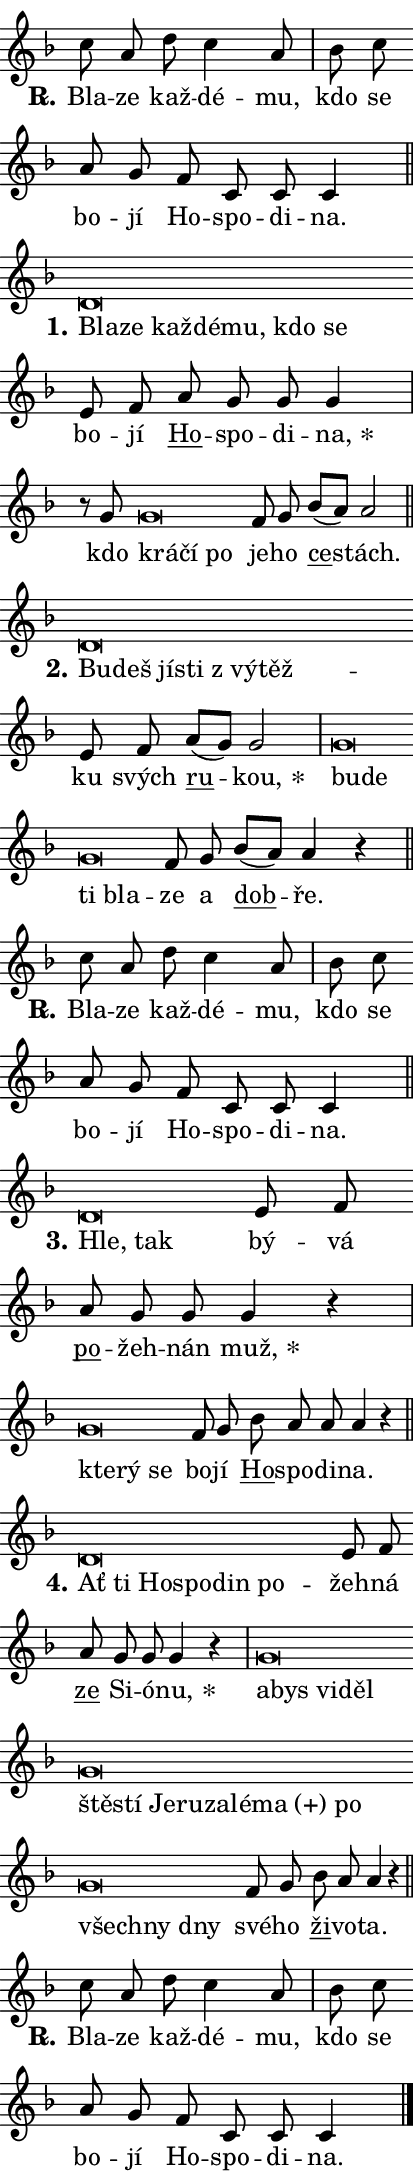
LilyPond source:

\version "2.24.0"
\header { tagline = "" }
\paper {
  indent = 0\cm
  top-margin = 0\cm
  right-margin = 0\cm
  bottom-margin = 0\cm
  left-margin = 0\cm
  paper-width = 7\cm
  page-breaking = #ly:one-page-breaking
  system-system-spacing.basic-distance = #11
  score-system-spacing.basic-distance = #11
  ragged-last = ##f
}


%% Author: Thomas Morley
%% https://lists.gnu.org/archive/html/lilypond-user/2020-05/msg00002.html
#(define (line-position grob)
"Returns position of @var[grob} in current system:
   @code{'start}, if at first time-step
   @code{'end}, if at last time-step
   @code{'middle} otherwise
"
  (let* ((col (ly:item-get-column grob))
         (ln (ly:grob-object col 'left-neighbor))
         (rn (ly:grob-object col 'right-neighbor))
         (col-to-check-left (if (ly:grob? ln) ln col))
         (col-to-check-right (if (ly:grob? rn) rn col))
         (break-dir-left
           (and
             (ly:grob-property col-to-check-left 'non-musical #f)
             (ly:item-break-dir col-to-check-left)))
         (break-dir-right
           (and
             (ly:grob-property col-to-check-right 'non-musical #f)
             (ly:item-break-dir col-to-check-right))))
        (cond ((eqv? 1 break-dir-left) 'start)
              ((eqv? -1 break-dir-right) 'end)
              (else 'middle))))

#(define (tranparent-at-line-position vctor)
  (lambda (grob)
  "Relying on @code{line-position} select the relevant enry from @var{vctor}.
Used to determine transparency,"
    (case (line-position grob)
      ((end) (not (vector-ref vctor 0)))
      ((middle) (not (vector-ref vctor 1)))
      ((start) (not (vector-ref vctor 2))))))

noteHeadBreakVisibility =
#(define-music-function (break-visibility)(vector?)
"Makes @code{NoteHead}s transparent relying on @var{break-visibility}"
#{
  \override NoteHead.transparent =
    #(tranparent-at-line-position break-visibility)
#})

#(define delete-ledgers-for-transparent-note-heads
  (lambda (grob)
    "Reads whether a @code{NoteHead} is transparent.
If so this @code{NoteHead} is removed from @code{'note-heads} from
@var{grob}, which is supposed to be @code{LedgerLineSpanner}.
As a result ledgers are not printed for this @code{NoteHead}"
    (let* ((nhds-array (ly:grob-object grob 'note-heads))
           (nhds-list
             (if (ly:grob-array? nhds-array)
                 (ly:grob-array->list nhds-array)
                 '()))
           ;; Relies on the transparent-property being done before
           ;; Staff.LedgerLineSpanner.after-line-breaking is executed.
           ;; This is fragile ...
           (to-keep
             (remove
               (lambda (nhd)
                 (ly:grob-property nhd 'transparent #f))
               nhds-list)))
      ;; TODO find a better method to iterate over grob-arrays, similiar
      ;; to filter/remove etc for lists
      ;; For now rebuilt from scratch
      (set! (ly:grob-object grob 'note-heads)  '())
      (for-each
        (lambda (nhd)
          (ly:pointer-group-interface::add-grob grob 'note-heads nhd))
        to-keep))))

hideNotes = {
  \noteHeadBreakVisibility #begin-of-line-visible
}
unHideNotes = {
  \noteHeadBreakVisibility #all-visible
}

% work-around for resetting accidentals
% https://lilypond.org/doc/v2.23/Documentation/notation/displaying-rhythms#unmetered-music
cadenzaMeasure = {
  \cadenzaOff
  \partial 1024 s1024
  \cadenzaOn
}

#(define-markup-command (accent layout props text) (markup?)
  "Underline accented syllable"
  (interpret-markup layout props
    #{\markup \override #'(offset . 4.3) \underline { #text }#}))

responsum = \markup \concat {
  "R" \hspace #-1.05 \path #0.1 #'((moveto 0 0.07) (lineto 0.9 0.8)) \hspace #0.05 "."
}

\layout {
    \context {
        \Staff
        \remove "Time_signature_engraver"
        \override LedgerLineSpanner.after-line-breaking = #delete-ledgers-for-transparent-note-heads
    }
    \context {
        \Voice {
            \override NoteHead.output-attributes = #'((class . "notehead"))
            \override Hairpin.height = #0.55
        }
    }
    \context {
        \Lyrics {
            \override StanzaNumber.output-attributes = #'((class . "stanzanumber"))
            \override LyricSpace.minimum-distance = #0.9
            \override LyricText.font-name = #"TeX Gyre Schola"
            \override LyricText.font-size = 1
            \override StanzaNumber.font-name = #"TeX Gyre Schola Bold"
            \override StanzaNumber.font-size = 1
        }
    }
}

% magnetic-lyrics.ily
%
%   written by
%     Jean Abou Samra <jean@abou-samra.fr>
%     Werner Lemberg <wl@gnu.org>
%
%   adapted by
%     Jiri Hon <jiri.hon@gmail.com>
%
% Version 2022-Apr-15

% https://www.mail-archive.com/lilypond-user@gnu.org/msg149350.html

#(define (Left_hyphen_pointer_engraver context)
   "Collect syllable-hyphen-syllable occurrences in lyrics and store
them in properties.  This engraver only looks to the left.  For
example, if the lyrics input is @code{foo -- bar}, it does the
following.

@itemize @bullet
@item
Set the @code{text} property of the @code{LyricHyphen} grob between
@q{foo} and @q{bar} to @code{foo}.

@item
Set the @code{left-hyphen} property of the @code{LyricText} grob with
text @q{foo} to the @code{LyricHyphen} grob between @q{foo} and
@q{bar}.
@end itemize

Use this auxiliary engraver in combination with the
@code{lyric-@/text::@/apply-@/magnetic-@/offset!} hook."
   (let ((hyphen #f)
         (text #f))
     (make-engraver
      (acknowledgers
       ((lyric-syllable-interface engraver grob source-engraver)
        (set! text grob)))
      (end-acknowledgers
       ((lyric-hyphen-interface engraver grob source-engraver)
        ;(when (not (grob::has-interface grob 'lyric-space-interface))
          (set! hyphen grob)));)
      ((stop-translation-timestep engraver)
       (when (and text hyphen)
         (ly:grob-set-object! text 'left-hyphen hyphen))
       (set! text #f)
       (set! hyphen #f)))))

#(define (lyric-text::apply-magnetic-offset! grob)
   "If the space between two syllables is less than the value in
property @code{LyricText@/.details@/.squash-threshold}, move the right
syllable to the left so that it gets concatenated with the left
syllable.

Use this function as a hook for
@code{LyricText@/.after-@/line-@/breaking} if the
@code{Left_@/hyphen_@/pointer_@/engraver} is active."
   (let ((hyphen (ly:grob-object grob 'left-hyphen #f)))
     (when hyphen
       (let ((left-text (ly:spanner-bound hyphen LEFT)))
         (when (grob::has-interface left-text 'lyric-syllable-interface)
           (let* ((common (ly:grob-common-refpoint grob left-text X))
                  (this-x-ext (ly:grob-extent grob common X))
                  (left-x-ext
                   (begin
                     ;; Trigger magnetism for left-text.
                     (ly:grob-property left-text 'after-line-breaking)
                     (ly:grob-extent left-text common X)))
                  ;; `delta` is the gap width between two syllables.
                  (delta (- (interval-start this-x-ext)
                            (interval-end left-x-ext)))
                  (details (ly:grob-property grob 'details))
                  (threshold (assoc-get 'squash-threshold details 0.2)))
             (when (< delta threshold)
               (let* (;; We have to manipulate the input text so that
                      ;; ligatures crossing syllable boundaries are not
                      ;; disabled.  For languages based on the Latin
                      ;; script this is essentially a beautification.
                      ;; However, for non-Western scripts it can be a
                      ;; necessity.
                      (lt (ly:grob-property left-text 'text))
                      (rt (ly:grob-property grob 'text))
                      (is-space (grob::has-interface hyphen 'lyric-space-interface))
                      (space (if is-space " " ""))
                      (space-markup (grob-interpret-markup grob " "))
                      (space-size (interval-length (ly:stencil-extent space-markup X)))
                      (extra-delta (if is-space space-size 0))
                      ;; Append new syllable.
                      (ltrt-space (if (and (string? lt) (string? rt))
                                (string-append lt space rt)
                                (make-concat-markup (list lt space rt))))
                      ;; Right-align `ltrt` to the right side.
                      (ltrt-space-markup (grob-interpret-markup
                               grob
                               (make-translate-markup
                                (cons (interval-length this-x-ext) 0)
                                (make-right-align-markup ltrt-space)))))
                 (begin
                   ;; Don't print `left-text`.
                   (ly:grob-set-property! left-text 'stencil #f)
                   ;; Set text and stencil (which holds all collected
                   ;; syllables so far) and shift it to the left.
                   (ly:grob-set-property! grob 'text ltrt-space)
                   (ly:grob-set-property! grob 'stencil ltrt-space-markup)
                   (ly:grob-translate-axis! grob (- (- delta extra-delta)) X))))))))))


#(define (lyric-hyphen::displace-bounds-first grob)
   ;; Make very sure this callback isn't triggered too early.
   (let ((left (ly:spanner-bound grob LEFT))
         (right (ly:spanner-bound grob RIGHT)))
     (ly:grob-property left 'after-line-breaking)
     (ly:grob-property right 'after-line-breaking)
     (ly:lyric-hyphen::print grob)))

squashThreshold = #0.4

\layout {
  \context {
    \Lyrics
    \consists #Left_hyphen_pointer_engraver
    \override LyricText.after-line-breaking =
      #lyric-text::apply-magnetic-offset!
    \override LyricHyphen.stencil = #lyric-hyphen::displace-bounds-first
    \override LyricText.details.squash-threshold = \squashThreshold
    \override LyricHyphen.minimum-distance = 0
    \override LyricHyphen.minimum-length = \squashThreshold
  }
}

squash = \override LyricText.details.squash-threshold = 9999
unSquash = \override LyricText.details.squash-threshold = \squashThreshold

left = \override LyricText.self-alignment-X = #LEFT
unLeft = \revert LyricText.self-alignment-X

starOffset = #(lambda (grob) 
                (let ((x_offset (ly:self-alignment-interface::aligned-on-x-parent grob)))
                  (if (= x_offset 0) 0 (+ x_offset 1.2))))

star = #(define-music-function (syllable)(string?)
"Append star separator at the end of a syllable"
#{
  \once \override LyricText.X-offset = #starOffset
  \lyricmode { \markup {
    #syllable
    \override #'((font-name . "TeX Gyre Schola Bold")) \hspace #0.2 \lower #0.65 \larger "*"
  } }
#})

starAccent = #(define-music-function (syllable)(string?)
"Append star separator at the end of a syllable and make accent"
#{
  \once \override LyricText.X-offset = #starOffset
  \lyricmode { \markup {
    \accent #syllable
    \override #'((font-name . "TeX Gyre Schola Bold")) \hspace #0.2 \lower #0.65 \larger "*"
  } }
#})

breath = #(define-music-function (syllable)(string?)
"Append breathing indicator at the end of a syllable"
#{
  \lyricmode { \markup { #syllable "+" } }
#})

optionalBreath = #(define-music-function (syllable)(string?)
"Append optional breathing indicator at the end of a syllable"
#{
  \lyricmode { \markup { #syllable "(+)" } }
#})


\score {
    <<
        \new Voice = "melody" { \cadenzaOn \key f \major \relative { c''8 a d c4 a8 \cadenzaMeasure \bar "|" bes8 c \bar "" a g \bar "" f c c c4 \cadenzaMeasure \bar "||" \break } }
        \new Lyrics \lyricsto "melody" { \lyricmode { \set stanza = \responsum
Bla -- ze kaž -- dé -- mu, kdo se bo -- jí Ho -- spo -- di -- na. } }
    >>
    \layout {}
}

\score {
    <<
        \new Voice = "melody" { \cadenzaOn \key f \major \relative { d'\breve*1/16 \hideNotes \breve*1/16 \bar "" \breve*1/16 \bar "" \breve*1/16 \bar "" \breve*1/16 \bar "" \breve*1/16 \breve*1/16 \bar "" \unHideNotes e8 f \bar "" a g g g4 \cadenzaMeasure \bar "|" r8 g8 g\breve*1/16 \hideNotes \breve*1/16 \breve*1/16 \bar "" \unHideNotes f8 g \bar "" bes[( a)] a2 \cadenzaMeasure \bar "||" \break } }
        \new Lyrics \lyricsto "melody" { \lyricmode { \set stanza = "1."
\left Bla -- \squash ze kaž -- dé -- mu, kdo se \unLeft \unSquash bo -- jí \markup \accent Ho -- spo -- di -- \star na, kdo \left krá -- \squash čí po \unLeft \unSquash je -- ho \markup \accent ce -- stách. } }
    >>
    \layout {}
}

\score {
    <<
        \new Voice = "melody" { \cadenzaOn \key f \major \relative { d'\breve*1/16 \hideNotes \breve*1/16 \bar "" \breve*1/16 \bar "" \breve*1/16 \bar "" \breve*1/16 \breve*1/16 \bar "" \unHideNotes e8 f \bar "" a[( g)] g2 \cadenzaMeasure \bar "|" g\breve*1/16 \hideNotes \breve*1/16 \bar "" \breve*1/16 \breve*1/16 \bar "" \unHideNotes f8 g \bar "" bes[( a)] a4 r \cadenzaMeasure \bar "||" \break } }
        \new Lyrics \lyricsto "melody" { \lyricmode { \set stanza = "2."
\left Bu -- \squash deš jí -- sti "z vý" -- těž -- \unLeft \unSquash ku svých \markup \accent ru -- \star kou, \left bu -- \squash de ti bla -- \unLeft \unSquash ze a \markup \accent dob -- ře. } }
    >>
    \layout {}
}

\score {
    <<
        \new Voice = "melody" { \cadenzaOn \key f \major \relative { c''8 a d c4 a8 \cadenzaMeasure \bar "|" bes8 c \bar "" a g \bar "" f c c c4 \cadenzaMeasure \bar "||" \break } }
        \new Lyrics \lyricsto "melody" { \lyricmode { \set stanza = \responsum
Bla -- ze kaž -- dé -- mu, kdo se bo -- jí Ho -- spo -- di -- na. } }
    >>
    \layout {}
}

\score {
    <<
        \new Voice = "melody" { \cadenzaOn \key f \major \relative { d'\breve*1/16 \hideNotes \breve*1/16 \bar "" \unHideNotes e8 f \bar "" a g g g4 r \cadenzaMeasure \bar "|" g\breve*1/16 \hideNotes \breve*1/16 \breve*1/16 \bar "" \unHideNotes f8 g \bar "" bes a a a4 r \cadenzaMeasure \bar "||" \break } }
        \new Lyrics \lyricsto "melody" { \lyricmode { \set stanza = "3."
\left Hle, \squash tak \unLeft \unSquash bý -- vá \markup \accent po -- žeh -- nán \star muž, \left kte -- \squash rý se \unLeft \unSquash bo -- jí \markup \accent Ho -- spo -- di -- na. } }
    >>
    \layout {}
}

\score {
    <<
        \new Voice = "melody" { \cadenzaOn \key f \major \relative { d'\breve*1/16 \hideNotes \breve*1/16 \bar "" \breve*1/16 \bar "" \breve*1/16 \bar "" \breve*1/16 \breve*1/16 \bar "" \unHideNotes e8 f \bar "" a g g g4 r \cadenzaMeasure \bar "|" g\breve*1/16 \hideNotes \breve*1/16 \bar "" \breve*1/16 \bar "" \breve*1/16 \bar "" \breve*1/16 \bar "" \breve*1/16 \bar "" \breve*1/16 \bar "" \breve*1/16 \bar "" \breve*1/16 \bar "" \breve*1/16 \bar "" \breve*1/16 \bar "" \breve*1/16 \bar "" \breve*1/16 \bar "" \breve*1/16 \breve*1/16 \bar "" \unHideNotes f8 g \bar "" bes a a4 r \cadenzaMeasure \bar "||" \break } }
        \new Lyrics \lyricsto "melody" { \lyricmode { \set stanza = "4."
\left Ať \squash ti Ho -- spo -- din po -- \unLeft \unSquash žeh -- ná \markup \accent ze Si -- ó -- \star nu, \left a -- \squash bys vi -- děl ště -- stí Je -- ru -- za -- lé -- \optionalBreath ma po všech -- ny dny \unLeft \unSquash své -- ho \markup \accent ži -- vo -- ta. } }
    >>
    \layout {}
}

\score {
    <<
        \new Voice = "melody" { \cadenzaOn \key f \major \relative { c''8 a d c4 a8 \cadenzaMeasure \bar "|" bes8 c \bar "" a g \bar "" f c c c4 \cadenzaMeasure \bar "||" \break } \bar "|." }
        \new Lyrics \lyricsto "melody" { \lyricmode { \set stanza = \responsum
Bla -- ze kaž -- dé -- mu, kdo se bo -- jí Ho -- spo -- di -- na. } }
    >>
    \layout {}
}
